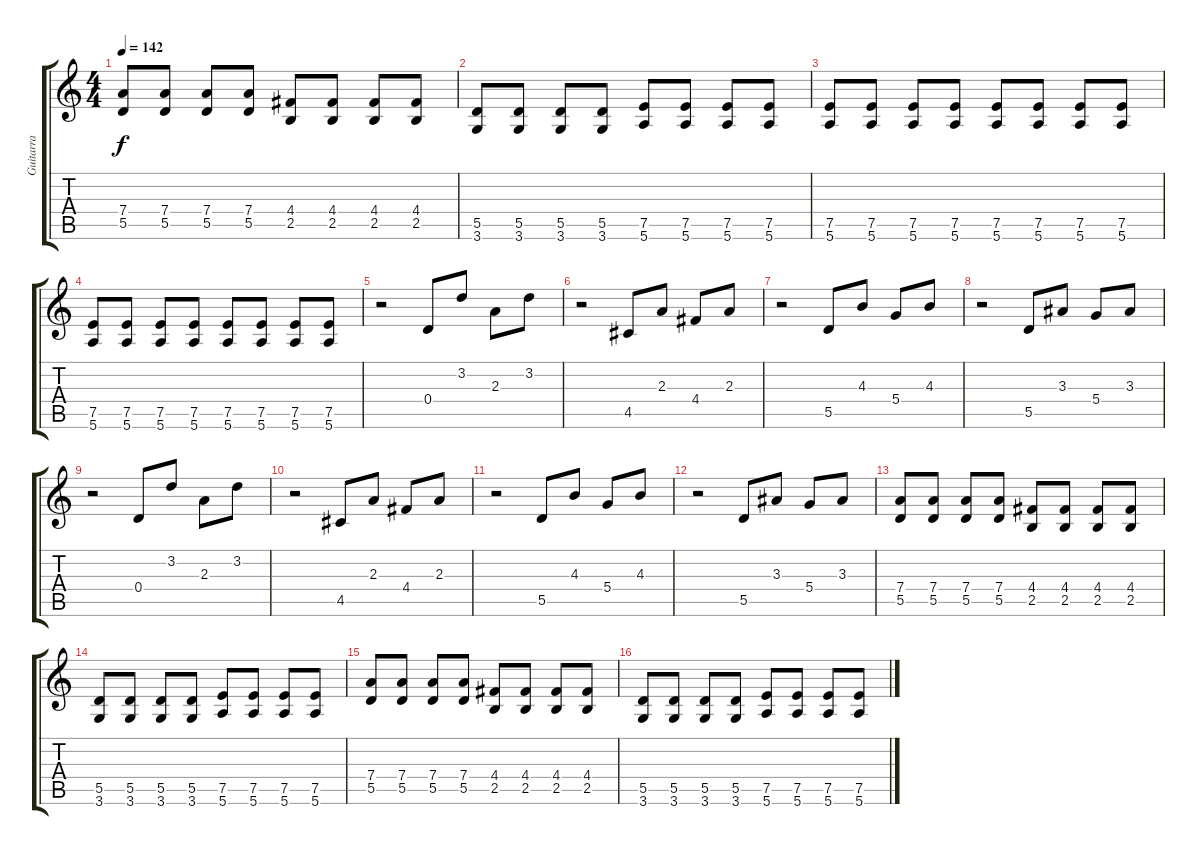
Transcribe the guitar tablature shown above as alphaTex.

\track ("Guitarra" "Guitarra") {instrument overdrivenguitar}
\staff {score tabs}
\tuning (E4 B3 G3 D3 A2 E2) {hide}
\ts (4 4)
\tempo 142
\clef g2
\ks c
(7.4 5.5).8{dy f} (7.4 5.5).8 (7.4 5.5).8 (7.4 5.5).8 (4.4 2.5).8 (4.4 2.5).8 (4.4 2.5).8 (4.4 2.5).8 |
(5.5 3.6).8 (5.5 3.6).8 (5.5 3.6).8 (5.5 3.6).8 (7.5 5.6).8 (7.5 5.6).8 (7.5 5.6).8 (7.5 5.6).8 |
(7.5 5.6).8 (7.5 5.6).8 (7.5 5.6).8 (7.5 5.6).8 (7.5 5.6).8 (7.5 5.6).8 (7.5 5.6).8 (7.5 5.6).8 |
(7.5 5.6).8 (7.5 5.6).8 (7.5 5.6).8 (7.5 5.6).8 (7.5 5.6).8 (7.5 5.6).8 (7.5 5.6).8 (7.5 5.6).8 |
r.2{volume 8 instrument acousticguitarsteel} 0.4.8 3.2.8 2.3.8 3.2.8 |
r.2 4.5.8 2.3.8 4.4.8 2.3.8 |
r.2 5.5.8 4.3.8 5.4.8 4.3.8 |
r.2 5.5.8 3.3.8 5.4.8 3.3.8 |
r.2{volume 8 instrument acousticguitarsteel} 0.4.8 3.2.8 2.3.8 3.2.8 |
r.2 4.5.8 2.3.8 4.4.8 2.3.8 |
r.2 5.5.8 4.3.8 5.4.8 4.3.8 |
r.2 5.5.8 3.3.8 5.4.8 3.3.8 |
(7.4 5.5).8{volume 12 instrument overdrivenguitar} (7.4 5.5).8 (7.4 5.5).8 (7.4 5.5).8 (4.4 2.5).8 (4.4 2.5).8 (4.4 2.5).8 (4.4 2.5).8 |
(5.5 3.6).8 (5.5 3.6).8 (5.5 3.6).8 (5.5 3.6).8 (7.5 5.6).8 (7.5 5.6).8 (7.5 5.6).8 (7.5 5.6).8 |
(7.4 5.5).8 (7.4 5.5).8 (7.4 5.5).8 (7.4 5.5).8 (4.4 2.5).8 (4.4 2.5).8 (4.4 2.5).8 (4.4 2.5).8 |
(5.5 3.6).8 (5.5 3.6).8 (5.5 3.6).8 (5.5 3.6).8 (7.5 5.6).8 (7.5 5.6).8 (7.5 5.6).8 (7.5 5.6).8
